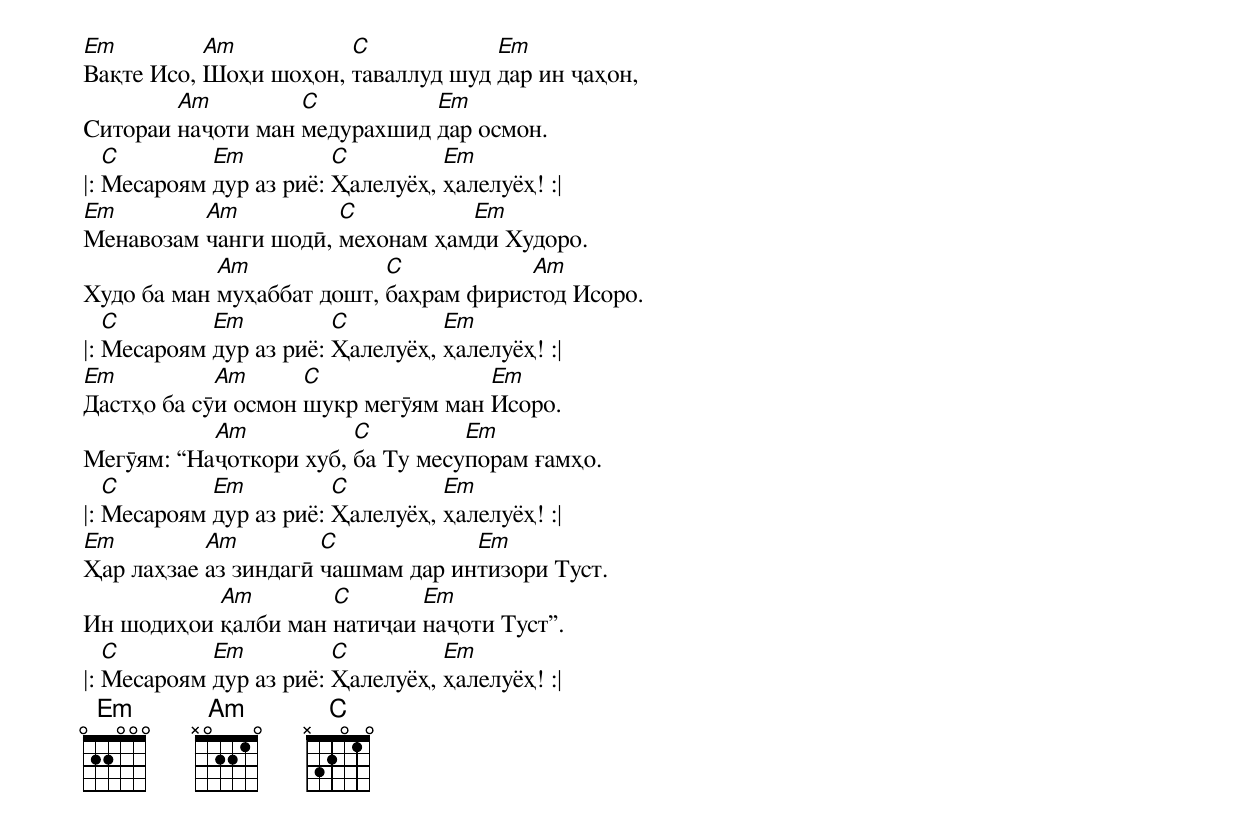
[Em]Вақте Исо, [Am]Шоҳи шоҳон, [C]таваллуд шуд [Em]дар ин ҷаҳон,
Ситораи [Am]наҷоти ман [C]медурахшид [Em]дар осмон.
|: [C]Месароям [Em]дур аз риё: [C]Ҳалелуёҳ, [Em]ҳалелуёҳ! :|
[Em]Менавозам [Am]чанги шодӣ, [C]мехонам ҳам[Em]ди Худоро.
Худо ба ман [Am]муҳаббат дошт, [C]баҳрам фирис[Am]тод Исоро.
|: [C]Месароям [Em]дур аз риё: [C]Ҳалелуёҳ, [Em]ҳалелуёҳ! :|
[Em]Дастҳо ба сӯ[Am]и осмон [C]шукр мегӯям ман [Em]Исоро.
Мегӯям: “На[Am]ҷоткори хуб, [C]ба Ту месу[Em]порам ғамҳо.
|: [C]Месароям [Em]дур аз риё: [C]Ҳалелуёҳ, [Em]ҳалелуёҳ! :|
[Em]Ҳар лаҳзае [Am]аз зиндагӣ [C]чашмам дар ин[Em]тизори Туст.
Ин шодиҳои [Am]қалби ман [C]натиҷаи [Em]наҷоти Туст”.
|: [C]Месароям [Em]дур аз риё: [C]Ҳалелуёҳ, [Em]ҳалелуёҳ! :|
